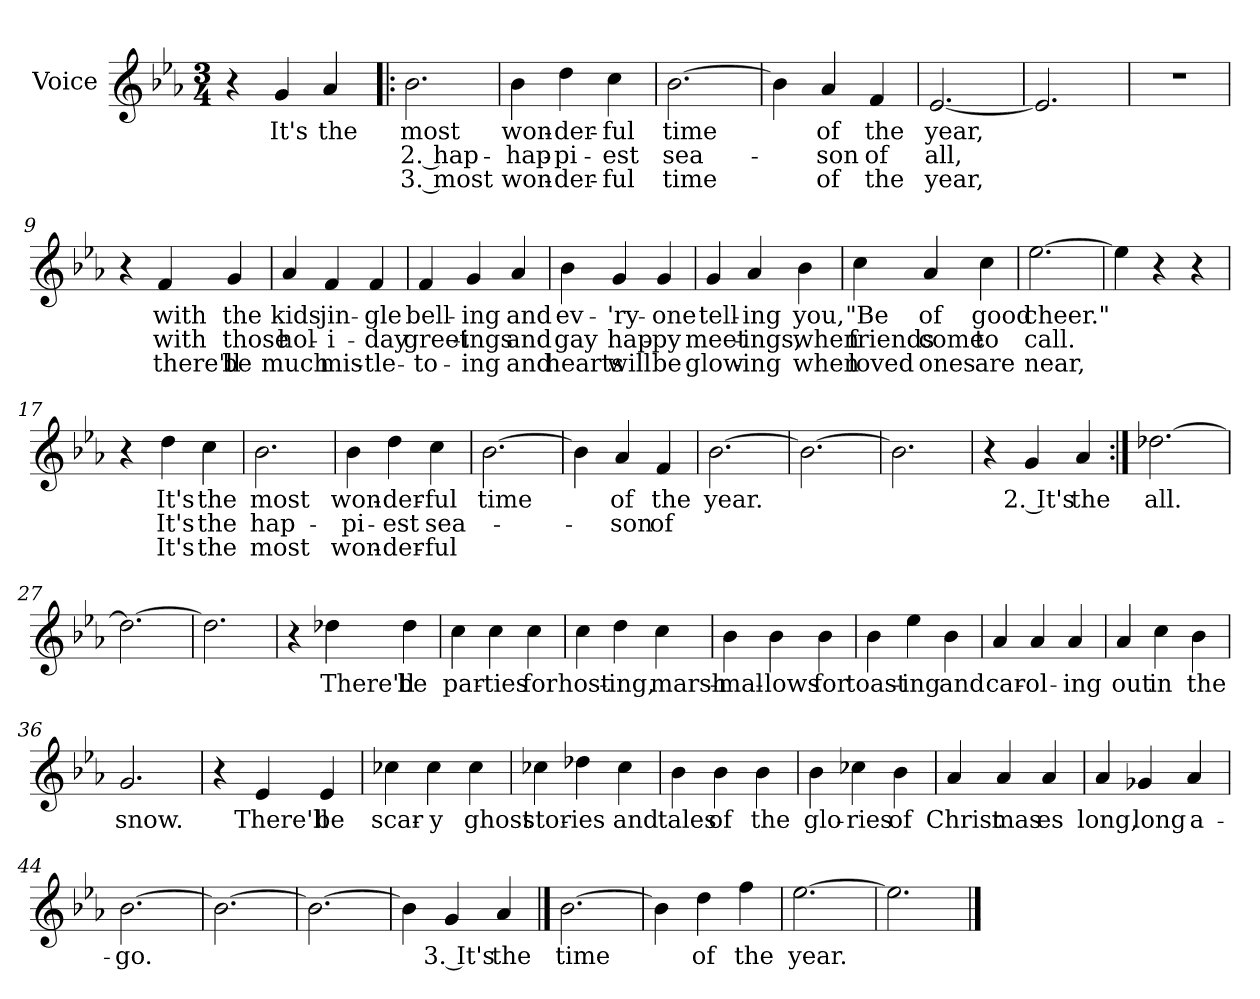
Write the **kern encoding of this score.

**kern	**text	**text	**text
*part1	*part1	*part1	*part1
*staff1	*staff1	*staff1	*staff1
*I"Voice	*	*	*
*I'Vo.	*	*	*
*clefG2	*	*	*
*k[b-e-a-]	*	*	*
*E-:	*	*	*
*M3/4	*	*	*
=1	=1	=1	=1
4r	.	.	.
4g/	It's	.	.
4a-/	the	.	.
=2!|:	=2!|:	=2!|:	=2!|:
2.b-\	most	2. hap-	3. most
=3	=3	=3	=3
4b-\	won-	-hap-	won-
4dd\	-der-	-pi-	-der-
4cc\	-ful	-est	-ful
=4	=4	=4	=4
[2.b-\	time	sea-	time
=5	=5	=5	=5
4b-\]	.	.	.
4a-/	of	-son	of
4f/	the	of	the
=6	=6	=6	=6
[2.e-/	year,	all,	year,
=7	=7	=7	=7
2.e-/]	.	.	.
=8	=8	=8	=8
2.r	.	.	.
!!LO:LB:g=z
=9	=9	=9	=9
4r	.	.	.
4f/	with	with	there'll
4g/	the	those	be
=10	=10	=10	=10
4a-/	kids	hol-	much
4f/	jin-	-i-	mis-
4f/	-gle	-day	-tle-
=11	=11	=11	=11
4f/	bell-	greet-	-to-
4g/	-ing	-ings	-ing
4a-/	and	and	and
=12	=12	=12	=12
4b-\	ev-	gay	hearts
4g/	-'ry-	hap-	will
4g/	-one	-py	be
!!LO:LB:g=z
=13	=13	=13	=13
4g/	tell-	meet-	glow-
4a-/	-ing	-ings,	-ing
4b-\	you,	when	when
=14	=14	=14	=14
4cc\	"Be	friends	loved
4a-/	of	come	ones
4cc\	good	to	are
=15	=15	=15	=15
[2.ee-\	cheer."	call.	near,
=16	=16	=16	=16
4ee-\]	.	.	.
4r	.	.	.
4r	.	.	.
=17	=17	=17	=17
4r	.	.	.
4dd\	It's	It's	It's
4cc\	the	the	the
=18	=18	=18	=18
2.b-\	most	hap-	most
!!LO:LB:g=z
=19	=19	=19	=19
4b-\	won-	-pi-	won-
4dd\	-der-	-est	-der-
4cc\	-ful	sea-	-ful
=20	=20	=20	=20
[2.b-\	time	.	.
=21	=21	=21	=21
4b-\]	.	.	.
4a-/	of	-son	.
4f/	the	of	.
=22	=22	=22	=22
[2.b-\	year.	.	.
=23	=23	=23	=23
2.b-\_	.	.	.
=24	=24	=24	=24
2.b-\]	.	.	.
=25	=25	=25	=25
4r	.	.	.
4g/	2. It's	.	.
4a-/	the	.	.
=26:|!	=26:|!	=26:|!	=26:|!
[2.dd-X\	all.	.	.
=27	=27	=27	=27
2.dd-\_	.	.	.
=28	=28	=28	=28
2.dd-\]	.	.	.
!!LO:LB:g=z
=29	=29	=29	=29
4r	.	.	.
4dd-X\	There'll	.	.
4dd-\	be	.	.
=30	=30	=30	=30
4cc\	par-	.	.
4cc\	-ties	.	.
4cc\	for	.	.
=31	=31	=31	=31
4cc\	host-	.	.
4dd\	-ing,	.	.
4cc\	marsh-	.	.
=32	=32	=32	=32
4b-\	-mal-	.	.
4b-\	-lows	.	.
4b-\	for	.	.
=33	=33	=33	=33
4b-\	toast-	.	.
4ee-\	-ing	.	.
4b-\	and	.	.
=34	=34	=34	=34
4a-/	car-	.	.
4a-/	-ol-	.	.
4a-/	-ing	.	.
=35	=35	=35	=35
4a-/	out	.	.
4cc\	in	.	.
4b-\	the	.	.
!!LO:LB:g=z
=36	=36	=36	=36
2.g/	snow.	.	.
=37	=37	=37	=37
4r	.	.	.
4e-/	There'll	.	.
4e-/	be	.	.
=38	=38	=38	=38
4cc-X\	scar-	.	.
4cc-\	-y	.	.
4cc-\	ghost	.	.
=39	=39	=39	=39
4cc-X\	stor-	.	.
4dd-X\	-ies	.	.
4cc-\	and	.	.
=40	=40	=40	=40
4b-\	tales	.	.
4b-\	of	.	.
4b-\	the	.	.
=41	=41	=41	=41
4b-\	glo-	.	.
4cc-X\	-ries	.	.
4b-\	of	.	.
=42	=42	=42	=42
4a-/	Christ	.	.
4a-/	mas	.	.
4a-/	es	.	.
!!LO:LB:g=z
=43	=43	=43	=43
4a-/	long,	.	.
4g-X/	long	.	.
4a-/	a-	.	.
=44	=44	=44	=44
[2.b-\	-go.	.	.
=45	=45	=45	=45
2.b-\_	.	.	.
=46	=46	=46	=46
2.b-\_	.	.	.
=47	=47	=47	=47
4b-\]	.	.	.
4g/	3. It's	.	.
4a-/	the	.	.
==48	==48	==48	==48
[2.b-\	time	.	.
=49	=49	=49	=49
4b-\]	.	.	.
4dd\	of	.	.
4ff\	the	.	.
=50	=50	=50	=50
[2.ee-\	year.	.	.
=51	=51	=51	=51
2.ee-\]	.	.	.
==	==	==	==
*-	*-	*-	*-
